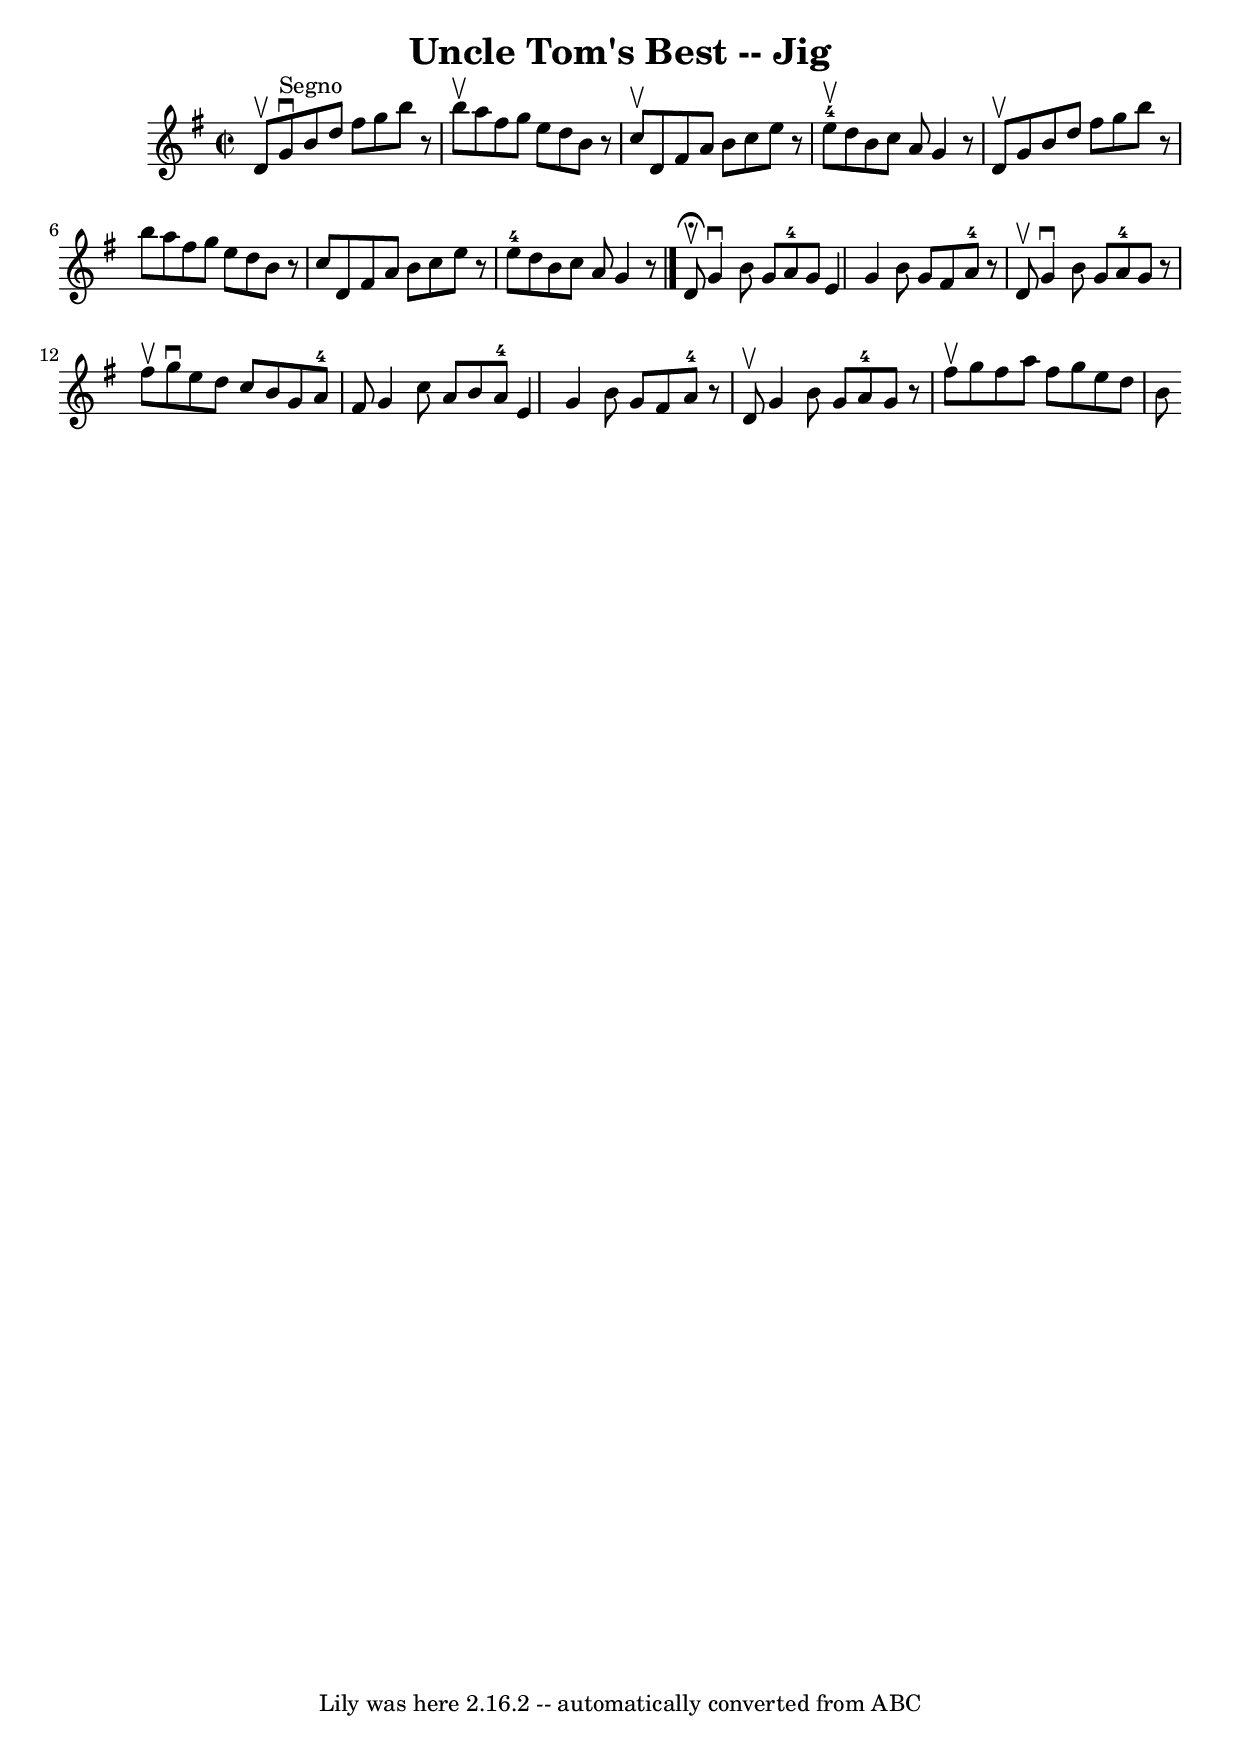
\version "2.16.2"
\include "Mammoth.ily"
\header {
  %% book = "Ryan's Mammoth Collection"
  crossRefNumber = "1"
  footnotes = "\\\\117 660"
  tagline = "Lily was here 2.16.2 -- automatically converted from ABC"
  title = "Uncle Tom's Best -- Jig"

}
voicedefault =  {


  \override Staff.TimeSignature #'style = #'C
  \time 2/2 
  \key g \major   d'8^\upbow    |
  g'8^"Segno"^\downbow      b'8 d''8 fis''8 g''8 b''8    r8 b''8^\upbow    |
  a''8       fis''8 g''8 e''8 d''8 b'8    r8 c''8^\upbow    |
  d'8       fis'8 a'8 b'8 c''8 e''8    r8 e''8-4^\upbow    |
  d''8     b'8 c''8 a'8 g'4    r8 d'8^\upbow    |
  g'8 b'8 d''8    fis''8 g''8 b''8    r8 b''8     |
  a''8 fis''8 g''8       e''8 d''8 b'8    r8 c''8     |
  d'8 fis'8 a'8 b'8 c''8    e''8    r8 e''8-4    |
  d''8 b'8 c''8 a'8 g'4    r8     \bar "|." d'8^\fermata^\upbow  |
  g'4^\downbow b'8 g'8        a'8-4 g'8 e'4     |
  g'4 b'8 g'8 fis'8 a'8-4      r8 d'8^\upbow    |
  g'4^\downbow b'8 g'8 a'8-4 g'8       r8 fis''8^\upbow    |
  g''8^\downbow e''8 d''8 c''8 b'8      g'8 a'8-4 fis'8     |
  g'4 c''8 a'8 b'8 a'8-4     e'4     |
  g'4 b'8 g'8 fis'8 a'8-4   r8 d'8^\upbow    |
  g'4 b'8 g'8 a'8-4 g'8    r8 fis''8^\upbow    |
  g''8 fis''8 a''8 fis''8 g''8 e''8 d''8 b'8       \bar " |."   

}

\score{
  <<

    \context Staff="default"
    {
      \voicedefault 
      
    }

  >>
  \layout {
    
  }
  \midi {
  }

}
